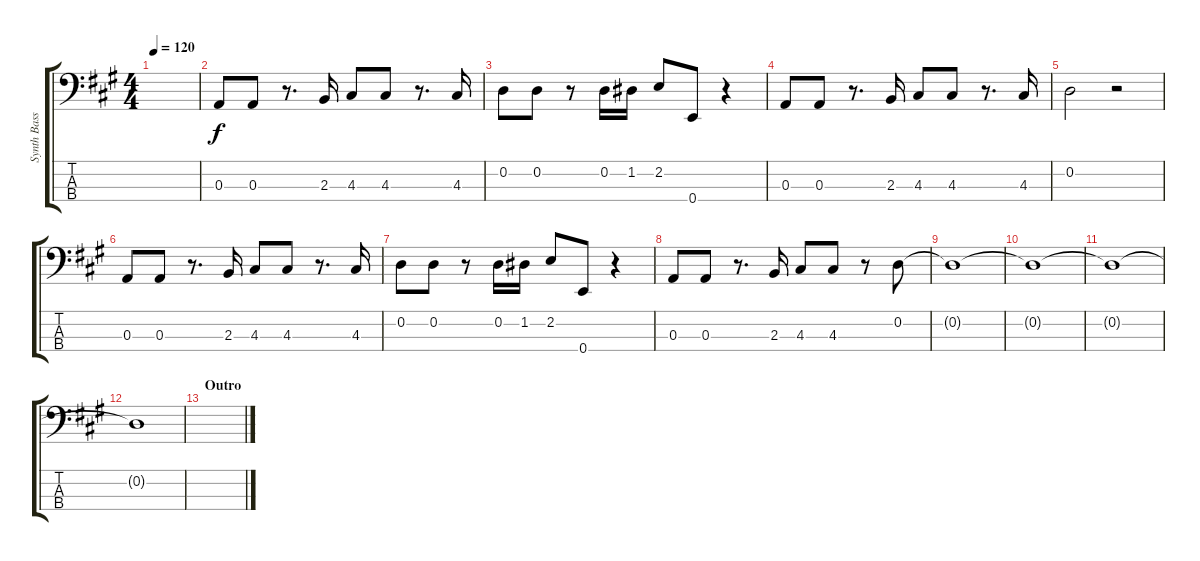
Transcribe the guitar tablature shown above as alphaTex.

\track ("Synth Bass" "Synth Bass") {instrument synthbass1}
\staff {score tabs}
\tuning (G2 D2 A1 E1) {hide}
\ts (4 4)
\tempo 120
\clef f4
\ks a
|
0.3.8 0.3.8 r.8{d} 2.3.16 4.3.8 4.3.8 r.8{d} 4.3.16 |
0.2.8 0.2.8 r.8 0.2.16 1.2.16 2.2.8 0.4.8 r.4 |
0.3.8 0.3.8 r.8{d} 2.3.16 4.3.8 4.3.8 r.8{d} 4.3.16 |
0.2.2 r.2 |
0.3.8 0.3.8 r.8{d} 2.3.16 4.3.8 4.3.8 r.8{d} 4.3.16 |
0.2.8 0.2.8 r.8 0.2.16 1.2.16 2.2.8 0.4.8 r.4 |
0.3.8 0.3.8 r.8{d} 2.3.16 4.3.8 4.3.8 r.8 0.2.8 |
0.2{t}.1 |
0.2{t}.1 |
0.2{t}.1 |
0.2{t}.1 |
\section ("" "Outro")
